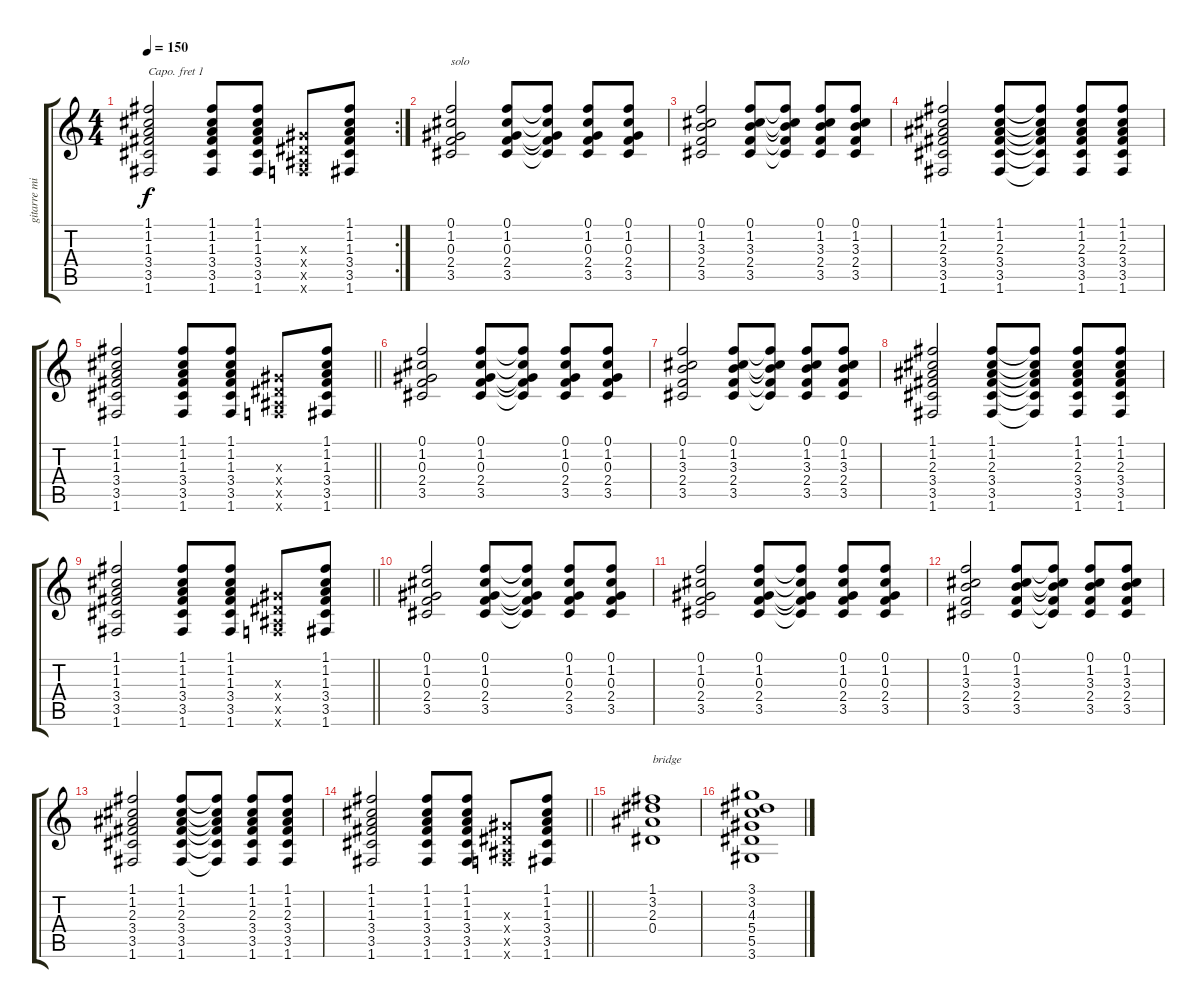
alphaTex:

\track ("gitarre mit capo im 1." "gitarre mi") {instrument acousticguitarsteel}
\staff {score tabs}
\capo 1
\tuning (E4 B3 G3 D3 A2 E2) {hide}
\rc 2
\ts (4 4)
\tempo 150
\clef g2
\ks c
(1.1 1.2 1.3 3.4 3.5 1.6).2{dy f} (1.1 1.2 1.3 3.4 3.5 1.6).8 (1.1 1.2 1.3 3.4 3.5 1.6).8 (0.3{x} 0.4{x} 0.5{x} 0.6{x}).8 (1.1 1.2 1.3 3.4 3.5 1.6).8 |
(0.1 1.2 0.3 2.4 3.5).2{txt "solo"} (0.1 1.2 0.3 2.4 3.5).8 (0.1{t} 1.2{t} 0.3{t} 2.4{t} 3.5{t}).8 (0.1 1.2 0.3 2.4 3.5).8 (0.1 1.2 0.3 2.4 3.5).8 |
(0.1 1.2 3.3 2.4 3.5).2 (0.1 1.2 3.3 2.4 3.5).8 (0.1{t} 1.2{t} 3.3{t} 2.4{t} 3.5{t}).8 (0.1 1.2 3.3 2.4 3.5).8 (0.1 1.2 3.3 2.4 3.5).8 |
(1.1 1.2 2.3 3.4 3.5 1.6).2 (1.1 1.2 2.3 3.4 3.5 1.6).8 (1.1{t} 1.2{t} 2.3{t} 3.4{t} 3.5{t} 1.6{t}).8 (1.1 1.2 2.3 3.4 3.5 1.6).8 (1.1 1.2 2.3 3.4 3.5 1.6).8 |
\barLineRight lightlight
(1.1 1.2 1.3 3.4 3.5 1.6).2 (1.1 1.2 1.3 3.4 3.5 1.6).8 (1.1 1.2 1.3 3.4 3.5 1.6).8 (0.3{x} 0.4{x} 0.5{x} 0.6{x}).8 (1.1 1.2 1.3 3.4 3.5 1.6).8 |
(0.1 1.2 0.3 2.4 3.5).2 (0.1 1.2 0.3 2.4 3.5).8 (0.1{t} 1.2{t} 0.3{t} 2.4{t} 3.5{t}).8 (0.1 1.2 0.3 2.4 3.5).8 (0.1 1.2 0.3 2.4 3.5).8 |
(0.1 1.2 3.3 2.4 3.5).2 (0.1 1.2 3.3 2.4 3.5).8 (0.1{t} 1.2{t} 3.3{t} 2.4{t} 3.5{t}).8 (0.1 1.2 3.3 2.4 3.5).8 (0.1 1.2 3.3 2.4 3.5).8 |
(1.1 1.2 2.3 3.4 3.5 1.6).2 (1.1 1.2 2.3 3.4 3.5 1.6).8 (1.1{t} 1.2{t} 2.3{t} 3.4{t} 3.5{t} 1.6{t}).8 (1.1 1.2 2.3 3.4 3.5 1.6).8 (1.1 1.2 2.3 3.4 3.5 1.6).8 |
\barLineRight lightlight
(1.1 1.2 1.3 3.4 3.5 1.6).2 (1.1 1.2 1.3 3.4 3.5 1.6).8 (1.1 1.2 1.3 3.4 3.5 1.6).8 (0.3{x} 0.4{x} 0.5{x} 0.6{x}).8 (1.1 1.2 1.3 3.4 3.5 1.6).8 |
(0.1 1.2 0.3 2.4 3.5).2 (0.1 1.2 0.3 2.4 3.5).8 (0.1{t} 1.2{t} 0.3{t} 2.4{t} 3.5{t}).8 (0.1 1.2 0.3 2.4 3.5).8 (0.1 1.2 0.3 2.4 3.5).8 |
(0.1 1.2 0.3 2.4 3.5).2 (0.1 1.2 0.3 2.4 3.5).8 (0.1{t} 1.2{t} 0.3{t} 2.4{t} 3.5{t}).8 (0.1 1.2 0.3 2.4 3.5).8 (0.1 1.2 0.3 2.4 3.5).8 |
(0.1 1.2 3.3 2.4 3.5).2 (0.1 1.2 3.3 2.4 3.5).8 (0.1{t} 1.2{t} 3.3{t} 2.4{t} 3.5{t}).8 (0.1 1.2 3.3 2.4 3.5).8 (0.1 1.2 3.3 2.4 3.5).8 |
(1.1 1.2 2.3 3.4 3.5 1.6).2 (1.1 1.2 2.3 3.4 3.5 1.6).8 (1.1{t} 1.2{t} 2.3{t} 3.4{t} 3.5{t} 1.6{t}).8 (1.1 1.2 2.3 3.4 3.5 1.6).8 (1.1 1.2 2.3 3.4 3.5 1.6).8 |
\barLineRight lightlight
(1.1 1.2 1.3 3.4 3.5 1.6).2 (1.1 1.2 1.3 3.4 3.5 1.6).8 (1.1 1.2 1.3 3.4 3.5 1.6).8 (0.3{x} 0.4{x} 0.5{x} 0.6{x}).8 (1.1 1.2 1.3 3.4 3.5 1.6).8 |
(1.1 3.2 2.3 0.4).1{txt "bridge"} |
(3.1 3.2 4.3 5.4 5.5 3.6).1
